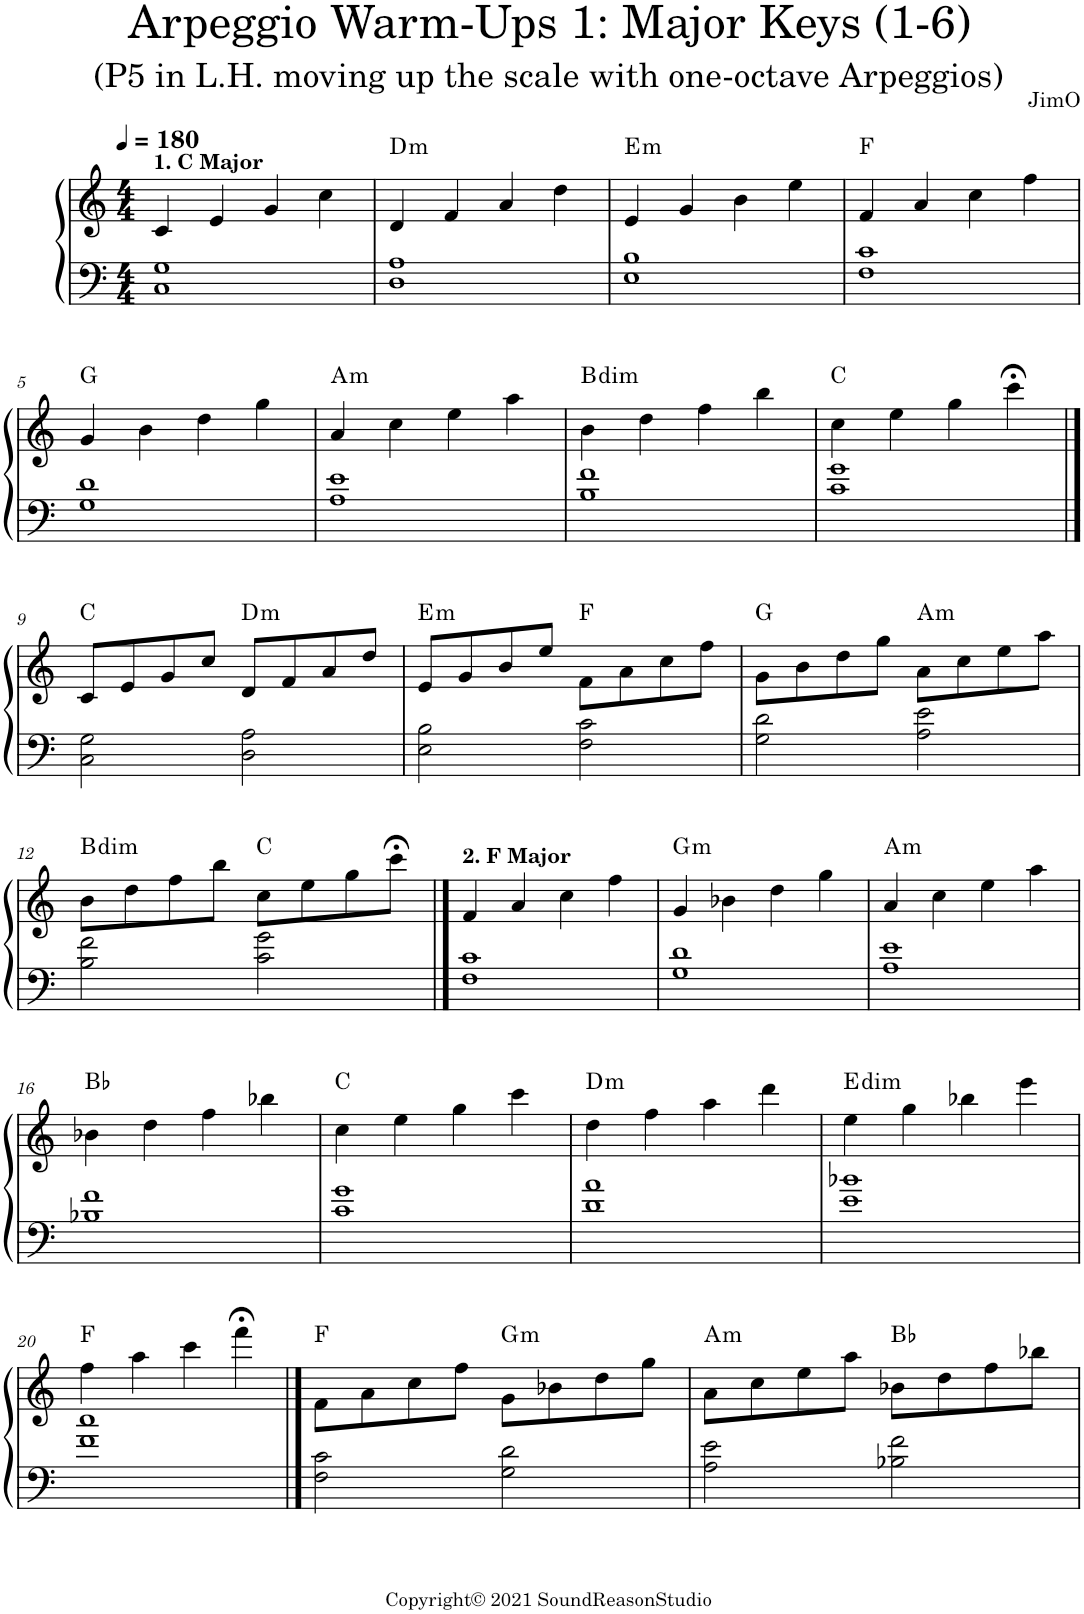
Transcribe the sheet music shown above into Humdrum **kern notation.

**kern	**kern	**harte
*part1	*part1	*part1
*staff2	*staff1	*
*I"Piano	*	*
*I'Pno.	*	*
*clefF4	*clefG2	*
*k[]	*k[]	*
*M4/4	*M4/4	*
*MM180	*MM180	*
=1	=1	=1
!	!LO:TX:a:B:t=1. C Major	!
1C 1G	4c/	.
.	4e/	.
.	4g/	.
.	4cc\	.
=2	=2	=2
!	!	!LO:H:kt=m
1D 1A	4d/	D:min
.	4f/	.
.	4a/	.
.	4dd\	.
=3	=3	=3
!	!	!LO:H:kt=m
1E 1B	4e/	E:min
.	4g/	.
.	4b\	.
.	4ee\	.
=4	=4	=4
1F 1c	4f/	F:maj
.	4a/	.
.	4cc\	.
.	4ff\	.
!!LO:LB:g=z
=5	=5	=5
1G 1d	4g/	G:maj
.	4b\	.
.	4dd\	.
.	4gg\	.
=6	=6	=6
!	!	!LO:H:kt=m
1A 1e	4a/	A:min
.	4cc\	.
.	4ee\	.
.	4aa\	.
=7	=7	=7
!	!	!LO:H:kt=dim
1B 1f	4b\	B:dim
.	4dd\	.
.	4ff\	.
.	4bb\	.
=8	=8	=8
1c 1g	4cc\	C:maj
.	4ee\	.
.	4gg\	.
.	4ccc;<\	.
!!LO:LB:g=z
==9	==9	==9
2C\ 2G\	8c/L	C:maj
.	8e/	.
.	8g/	.
.	8cc/J	.
!	!	!LO:H:kt=m
2D\ 2A\	8d/L	D:min
.	8f/	.
.	8a/	.
.	8dd/J	.
=10	=10	=10
!	!	!LO:H:kt=m
2E\ 2B\	8e/L	E:min
.	8g/	.
.	8b/	.
.	8ee/J	.
2F\ 2c\	8f\L	F:maj
.	8a\	.
.	8cc\	.
.	8ff\J	.
=11	=11	=11
2G\ 2d\	8g\L	G:maj
.	8b\	.
.	8dd\	.
.	8gg\J	.
!	!	!LO:H:kt=m
2A\ 2e\	8a\L	A:min
.	8cc\	.
.	8ee\	.
.	8aa\J	.
!!LO:LB:g=z
=12	=12	=12
!	!	!LO:H:kt=dim
2B\ 2f\	8b\L	B:dim
.	8dd\	.
.	8ff\	.
.	8bb\J	.
2c\ 2g\	8cc\L	C:maj
.	8ee\	.
.	8gg\	.
.	8ccc;<\J	.
==13	==13	==13
!	!LO:TX:a:B:t=2. F Major	!
1F 1c	4f/	.
.	4a/	.
.	4cc\	.
.	4ff\	.
=14	=14	=14
!	!	!LO:H:kt=m
1G 1d	4g/	G:min
.	4b-X\	.
.	4dd\	.
.	4gg\	.
=15	=15	=15
!	!	!LO:H:kt=m
1A 1e	4a/	A:min
.	4cc\	.
.	4ee\	.
.	4aa\	.
!!LO:LB:g=z
=16	=16	=16
1B-X 1f	4b-X\	Bb:maj
.	4dd\	.
.	4ff\	.
.	4bb-X\	.
=17	=17	=17
1c 1g	4cc\	C:maj
.	4ee\	.
.	4gg\	.
.	4ccc\	.
=18	=18	=18
!	!	!LO:H:kt=m
1d 1a	4dd\	D:min
.	4ff\	.
.	4aa\	.
.	4ddd\	.
=19	=19	=19
!	!	!LO:H:kt=dim
1e 1b-X	4ee\	E:dim
.	4gg\	.
.	4bb-X\	.
.	4eee\	.
!!LO:LB:g=z
=20	=20	=20
1f 1cc	4ff\	F:maj
.	4aa\	.
.	4ccc\	.
.	4fff;<\	.
==21	==21	==21
2F\ 2c\	8f\L	F:maj
.	8a\	.
.	8cc\	.
.	8ff\J	.
!	!	!LO:H:kt=m
2G\ 2d\	8g\L	G:min
.	8b-X\	.
.	8dd\	.
.	8gg\J	.
=22	=22	=22
!	!	!LO:H:kt=m
2A\ 2e\	8a\L	A:min
.	8cc\	.
.	8ee\	.
.	8aa\J	.
2B-X\ 2f\	8b-X\L	Bb:maj
.	8dd\	.
.	8ff\	.
.	8bb-X\J	.
=	=	=
*-	*-	*-
